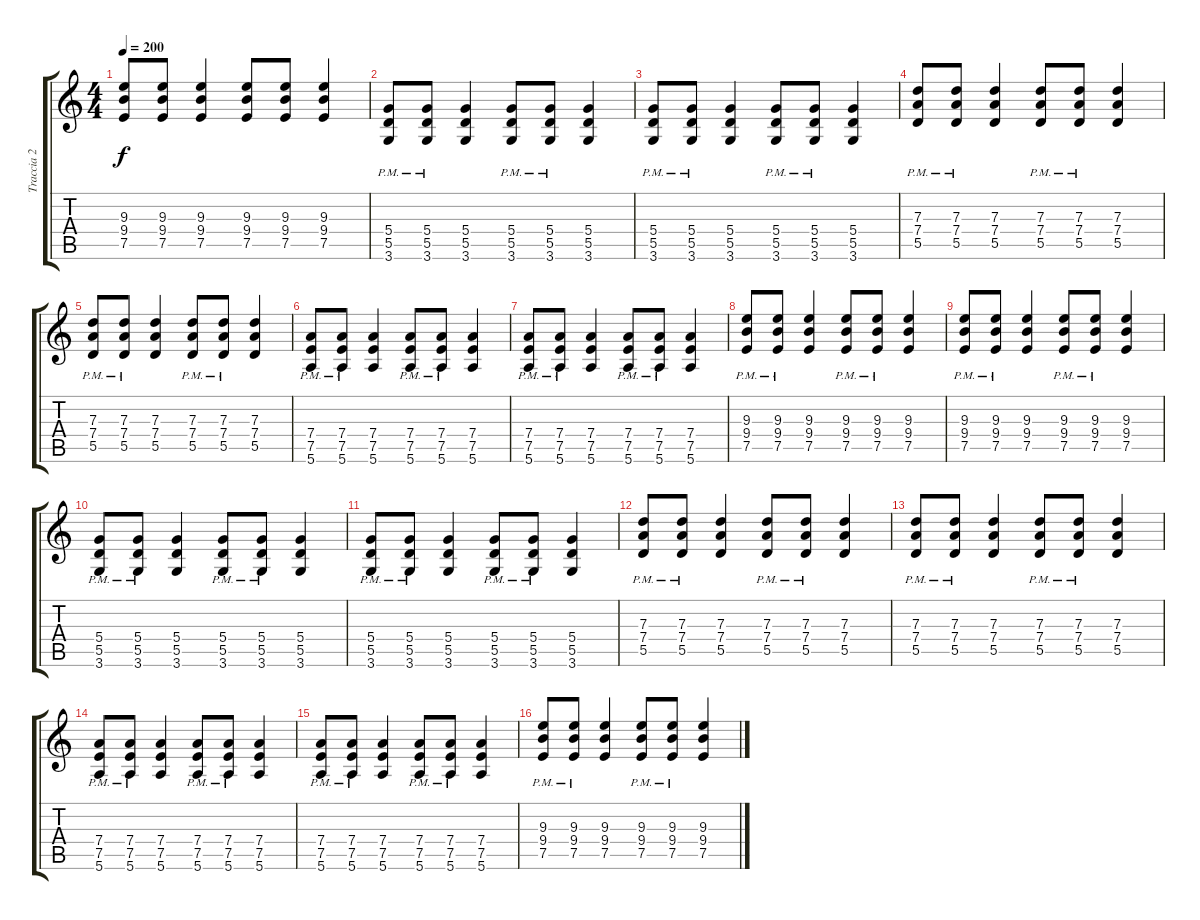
\track ("Traccia 2" "Traccia 2") {instrument distortionguitar}
\staff {score tabs}
\tuning (E4 B3 G3 D3 A2 E2) {hide}
\ts (4 4)
\tempo 200
\clef g2
\ks c
(9.3{t} 9.4{t} 7.5{t}).8{dy f} (9.3 9.4 7.5).8 (9.3 9.4 7.5).4 (9.3 9.4 7.5).8 (9.3 9.4 7.5).8 (9.3 9.4 7.5).4 |
(5.4{pm} 5.5{pm} 3.6{pm}).8 (5.4{pm} 5.5{pm} 3.6{pm}).8 (5.4 5.5 3.6).4 (5.4{pm} 5.5{pm} 3.6{pm}).8 (5.4{pm} 5.5{pm} 3.6{pm}).8 (5.4 5.5 3.6).4 |
(5.4{pm} 5.5{pm} 3.6{pm}).8 (5.4{pm} 5.5{pm} 3.6{pm}).8 (5.4 5.5 3.6).4 (5.4{pm} 5.5{pm} 3.6{pm}).8 (5.4{pm} 5.5{pm} 3.6{pm}).8 (5.4 5.5 3.6).4 |
(7.3{pm} 7.4{pm} 5.5{pm}).8 (7.3{pm} 7.4{pm} 5.5{pm}).8 (7.3 7.4 5.5).4 (7.3{pm} 7.4{pm} 5.5{pm}).8 (7.3{pm} 7.4{pm} 5.5{pm}).8 (7.3 7.4 5.5).4 |
(7.3{pm} 7.4{pm} 5.5{pm}).8 (7.3{pm} 7.4{pm} 5.5{pm}).8 (7.3 7.4 5.5).4 (7.3{pm} 7.4{pm} 5.5{pm}).8 (7.3{pm} 7.4{pm} 5.5{pm}).8 (7.3 7.4 5.5).4 |
(7.4{pm} 7.5{pm} 5.6{pm}).8 (7.4{pm} 7.5{pm} 5.6{pm}).8 (7.4 7.5 5.6).4 (7.4{pm} 7.5{pm} 5.6{pm}).8 (7.4{pm} 7.5{pm} 5.6{pm}).8 (7.4 7.5 5.6).4 |
(7.4{pm} 7.5{pm} 5.6{pm}).8 (7.4{pm} 7.5{pm} 5.6{pm}).8 (7.4 7.5 5.6).4 (7.4{pm} 7.5{pm} 5.6{pm}).8 (7.4{pm} 7.5{pm} 5.6{pm}).8 (7.4 7.5 5.6).4 |
(9.3{pm} 9.4{pm} 7.5{pm}).8 (9.3{pm} 9.4{pm} 7.5{pm}).8 (9.3 9.4 7.5).4 (9.3{pm} 9.4{pm} 7.5{pm}).8 (9.3{pm} 9.4{pm} 7.5{pm}).8 (9.3 9.4 7.5).4 |
(9.3{pm} 9.4{pm} 7.5{pm}).8 (9.3{pm} 9.4{pm} 7.5{pm}).8 (9.3 9.4 7.5).4 (9.3{pm} 9.4{pm} 7.5{pm}).8 (9.3{pm} 9.4{pm} 7.5{pm}).8 (9.3 9.4 7.5).4 |
(5.4{pm} 5.5{pm} 3.6{pm}).8 (5.4{pm} 5.5{pm} 3.6{pm}).8 (5.4 5.5 3.6).4 (5.4{pm} 5.5{pm} 3.6{pm}).8 (5.4{pm} 5.5{pm} 3.6{pm}).8 (5.4 5.5 3.6).4 |
(5.4{pm} 5.5{pm} 3.6{pm}).8 (5.4{pm} 5.5{pm} 3.6{pm}).8 (5.4 5.5 3.6).4 (5.4{pm} 5.5{pm} 3.6{pm}).8 (5.4{pm} 5.5{pm} 3.6{pm}).8 (5.4 5.5 3.6).4 |
(7.3{pm} 7.4{pm} 5.5{pm}).8 (7.3{pm} 7.4{pm} 5.5{pm}).8 (7.3 7.4 5.5).4 (7.3{pm} 7.4{pm} 5.5{pm}).8 (7.3{pm} 7.4{pm} 5.5{pm}).8 (7.3 7.4 5.5).4 |
(7.3{pm} 7.4{pm} 5.5{pm}).8 (7.3{pm} 7.4{pm} 5.5{pm}).8 (7.3 7.4 5.5).4 (7.3{pm} 7.4{pm} 5.5{pm}).8 (7.3{pm} 7.4{pm} 5.5{pm}).8 (7.3 7.4 5.5).4 |
(7.4{pm} 7.5{pm} 5.6{pm}).8 (7.4{pm} 7.5{pm} 5.6{pm}).8 (7.4 7.5 5.6).4 (7.4{pm} 7.5{pm} 5.6{pm}).8 (7.4{pm} 7.5{pm} 5.6{pm}).8 (7.4 7.5 5.6).4 |
(7.4{pm} 7.5{pm} 5.6{pm}).8 (7.4{pm} 7.5{pm} 5.6{pm}).8 (7.4 7.5 5.6).4 (7.4{pm} 7.5{pm} 5.6{pm}).8 (7.4{pm} 7.5{pm} 5.6{pm}).8 (7.4 7.5 5.6).4 |
(9.3{pm} 9.4{pm} 7.5{pm}).8 (9.3{pm} 9.4{pm} 7.5{pm}).8 (9.3 9.4 7.5).4 (9.3{pm} 9.4{pm} 7.5{pm}).8 (9.3{pm} 9.4{pm} 7.5{pm}).8 (9.3 9.4 7.5).4
